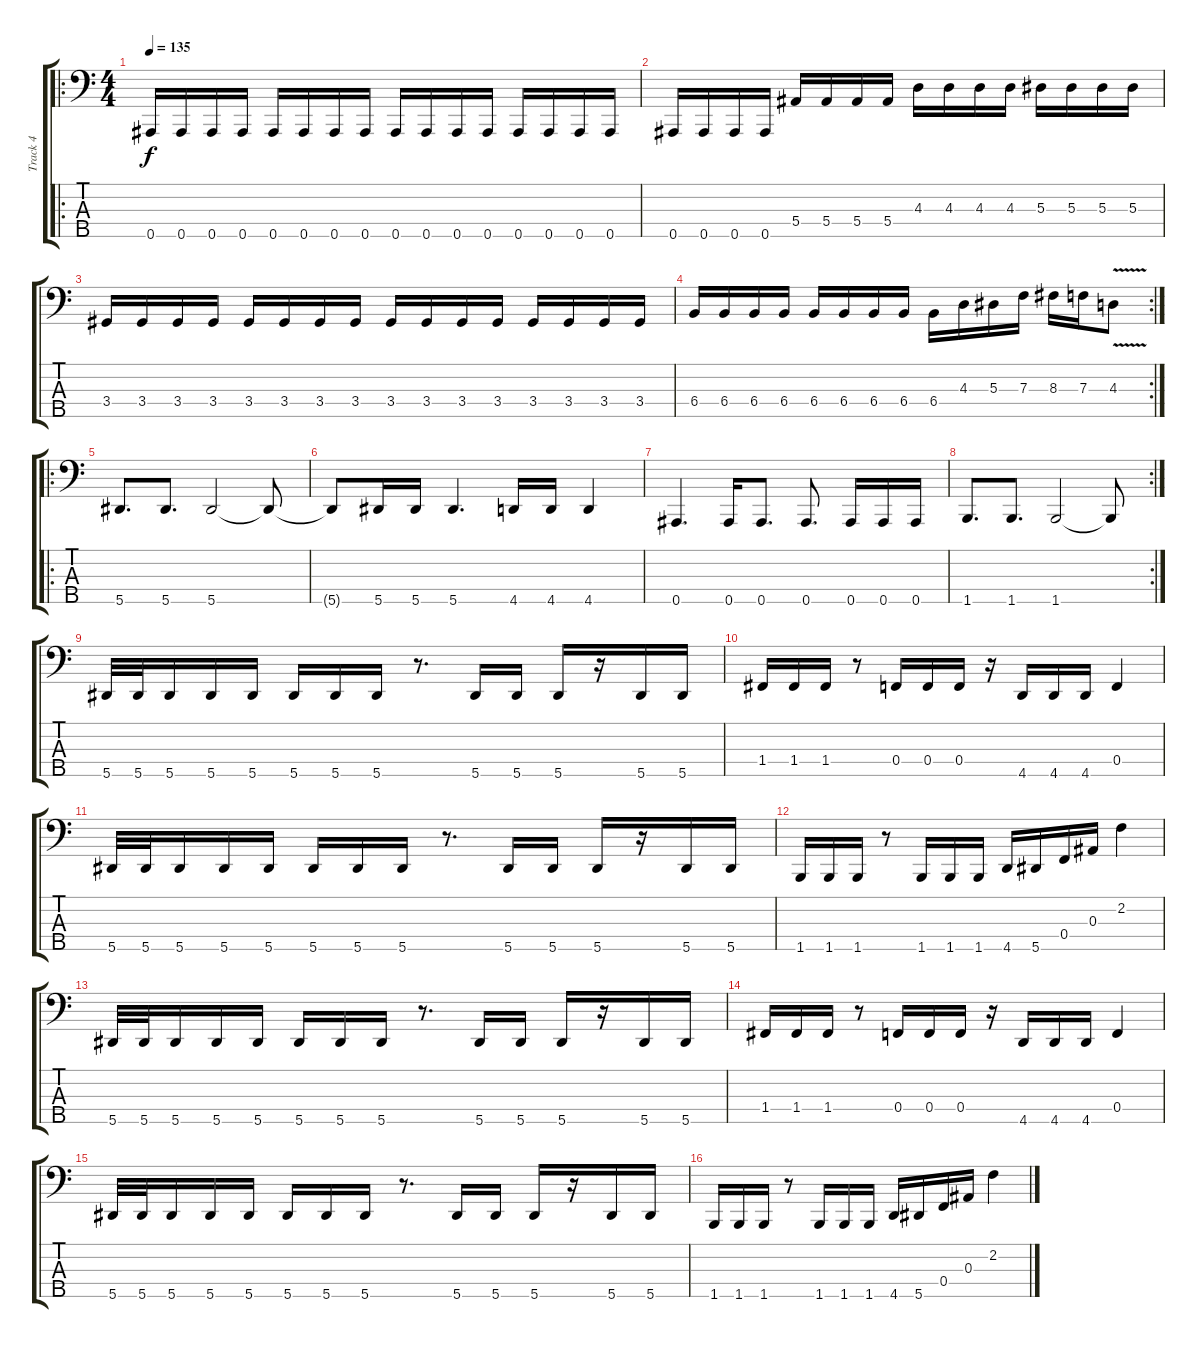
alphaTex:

\track ("Track 4" "Track 4") {instrument electricbassfinger}
\staff {score tabs}
\tuning (Ab2 Eb2 Bb1 F1 Bb0) {hide}
\ro
\ts (4 4)
\tempo 135
\clef f4
\ks c
0.5.16{dy f} 0.5.16 0.5.16 0.5.16 0.5.16 0.5.16 0.5.16 0.5.16 0.5.16 0.5.16 0.5.16 0.5.16 0.5.16 0.5.16 0.5.16 0.5.16 |
0.5.16 0.5.16 0.5.16 0.5.16 5.4.16 5.4.16 5.4.16 5.4.16 4.3.16 4.3.16 4.3.16 4.3.16 5.3.16 5.3.16 5.3.16 5.3.16 |
3.4.16 3.4.16 3.4.16 3.4.16 3.4.16 3.4.16 3.4.16 3.4.16 3.4.16 3.4.16 3.4.16 3.4.16 3.4.16 3.4.16 3.4.16 3.4.16 |
\rc 2
6.4.16 6.4.16 6.4.16 6.4.16 6.4.16 6.4.16 6.4.16 6.4.16 6.4.16 4.3.16 5.3.16 7.3.16 8.3.16 7.3.16 4.3{v}.8 |
\ro
5.5.8{d} 5.5.8{d} 5.5.2 5.5{t}.8 |
5.5{t}.8 5.5.16 5.5.16 5.5.4{d} 4.5.16 4.5.16 4.5.4 |
0.5.4{d} 0.5.16 0.5.8{d} 0.5.8{d} 0.5.16 0.5.16 0.5.16 |
\rc 2
1.5.8{d} 1.5.8{d} 1.5.2 1.5{t}.8 |
5.5.32 5.5.32 5.5.16 5.5.16 5.5.16 5.5.16 5.5.16 5.5.16 r.8{d} 5.5.16 5.5.16 5.5.16 r.16 5.5.16 5.5.16 |
1.4.16 1.4.16 1.4.16 r.8 0.4.16 0.4.16 0.4.16 r.16 4.5.16 4.5.16 4.5.16 0.4.4 |
5.5.32 5.5.32 5.5.16 5.5.16 5.5.16 5.5.16 5.5.16 5.5.16 r.8{d} 5.5.16 5.5.16 5.5.16 r.16 5.5.16 5.5.16 |
1.5.16 1.5.16 1.5.16 r.8 1.5.16 1.5.16 1.5.16 4.5.16 5.5.16 0.4.16 0.3.16 2.2.4 |
5.5.32 5.5.32 5.5.16 5.5.16 5.5.16 5.5.16 5.5.16 5.5.16 r.8{d} 5.5.16 5.5.16 5.5.16 r.16 5.5.16 5.5.16 |
1.4.16 1.4.16 1.4.16 r.8 0.4.16 0.4.16 0.4.16 r.16 4.5.16 4.5.16 4.5.16 0.4.4 |
5.5.32 5.5.32 5.5.16 5.5.16 5.5.16 5.5.16 5.5.16 5.5.16 r.8{d} 5.5.16 5.5.16 5.5.16 r.16 5.5.16 5.5.16 |
1.5.16 1.5.16 1.5.16 r.8 1.5.16 1.5.16 1.5.16 4.5.16 5.5.16 0.4.16 0.3.16 2.2.4
